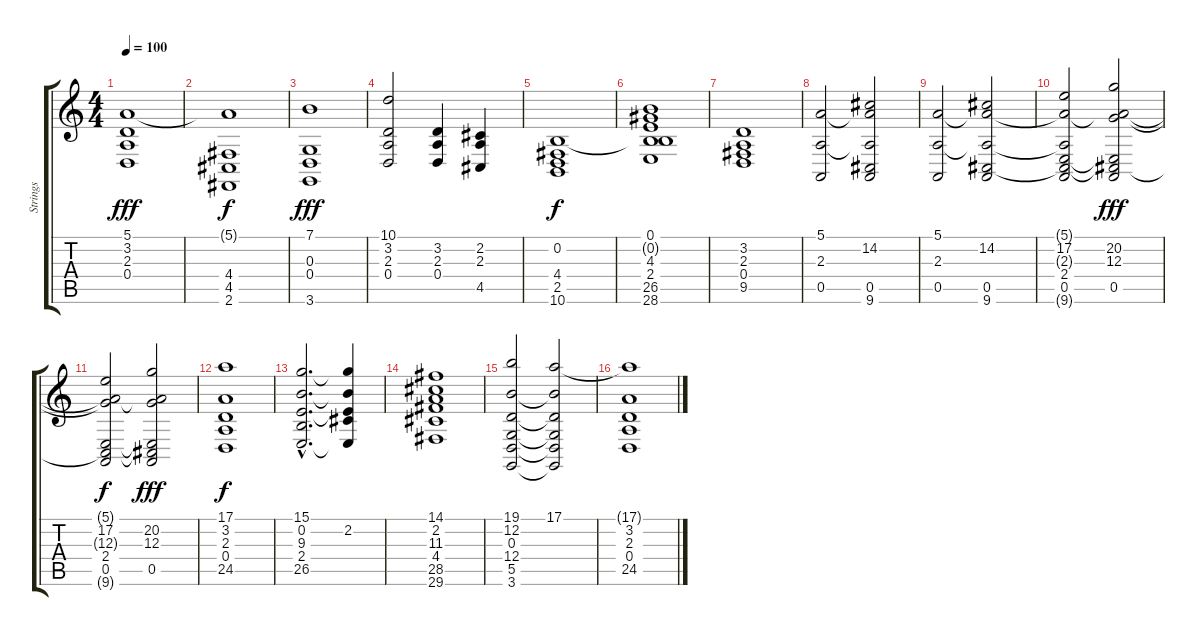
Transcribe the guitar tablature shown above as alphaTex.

\track ("Strings" "Strings") {instrument stringensemble2}
\staff {score tabs}
\tuning (E4 B3 G3 D3 A2 E2) {hide}
\ts (4 4)
\tempo 100
\clef g2
\ks c
(5.1 3.2 2.3 0.4).1{dy fff volume 9} |
(5.1{t} 4.4 4.5 2.6).1{dy f} |
(7.1 0.3 0.4 3.6).1{dy fff} |
(10.1 3.2 2.3 0.4).2 (3.2 2.3 0.4).4{instrument tremolostrings} (2.2 2.3 4.5).4 |
(0.2 4.4 2.5 10.6).1{dy f} |
(0.1 0.2{t} 4.3 2.4 26.5 28.6).1{instrument stringensemble2} |
(3.2 2.3 0.4 9.5).1 |
(5.1 2.3 0.5).2 (5.1{t} 14.2 2.3{t} 0.5 9.6).2 |
(5.1 2.3 0.5).2 (5.1{t} 14.2 2.3{t} 0.5 9.6).2 |
(5.1{t} 17.2 2.3{t} 2.4 0.5 9.6{t}).2 (5.1{t} 20.2 12.3 2.4{t} 0.5 9.6{t}).2{dy fff} |
(5.1{t} 17.2 12.3{t} 2.4 0.5 9.6{t}).2{dy f} (5.1{t} 20.2 12.3 2.4{t} 0.5 9.6{t}).2{dy fff} |
(17.1 3.2 2.3 0.4 24.5).1{dy f volume 16 instrument stringensemble2} |
(15.1{hac} 0.2{hac} 9.3{hac} 2.4{hac} 26.5{hac}).2{d} (15.1{t} 2.2 9.3{t} 2.4{t} 26.5{t}).4 |
(14.1 2.2 11.3 4.4 28.5 29.6).1 |
(19.1 12.2 0.3 12.4 5.5 3.6).2 (17.1 12.2{t} 0.3{t} 12.4{t} 5.5{t} 3.6{t}).2 |
(17.1{t} 3.2 2.3 0.4 24.5).1
